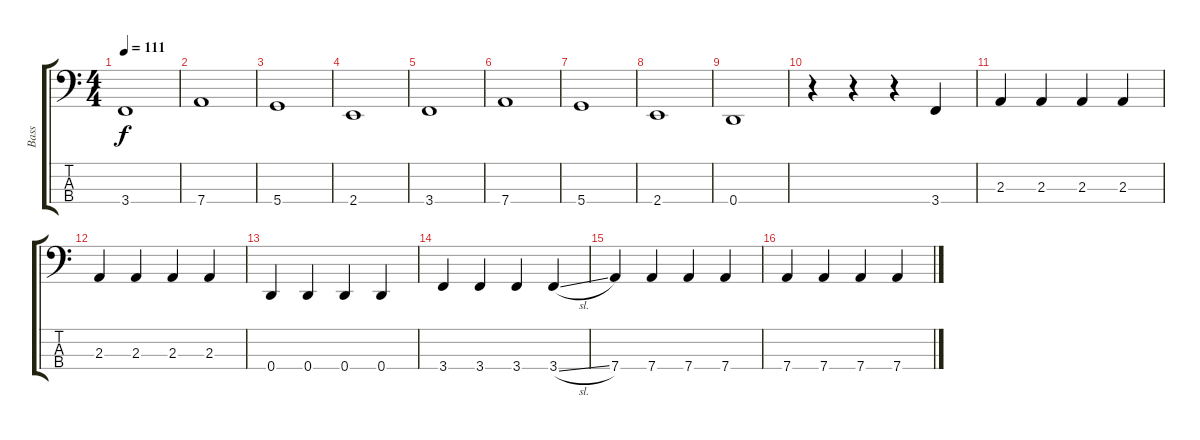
\track ("Bass" "Bass") {instrument electricbasspick}
\staff {score tabs}
\tuning (F2 C2 G1 D1) {hide}
\ts (4 4)
\tempo 111
\clef f4
\ks c
3.4.1{dy f} |
7.4.1 |
5.4.1 |
2.4.1 |
3.4.1 |
7.4.1 |
5.4.1 |
2.4.1 |
0.4.1 |
r.4 r.4 r.4 3.4.4 |
2.3.4 2.3.4 2.3.4 2.3.4 |
2.3.4 2.3.4 2.3.4 2.3.4 |
0.4.4 0.4.4 0.4.4 0.4.4 |
3.4.4 3.4.4 3.4.4 3.4{sl}.4 |
7.4.4 7.4.4 7.4.4 7.4.4 |
7.4.4 7.4.4 7.4.4 7.4.4
